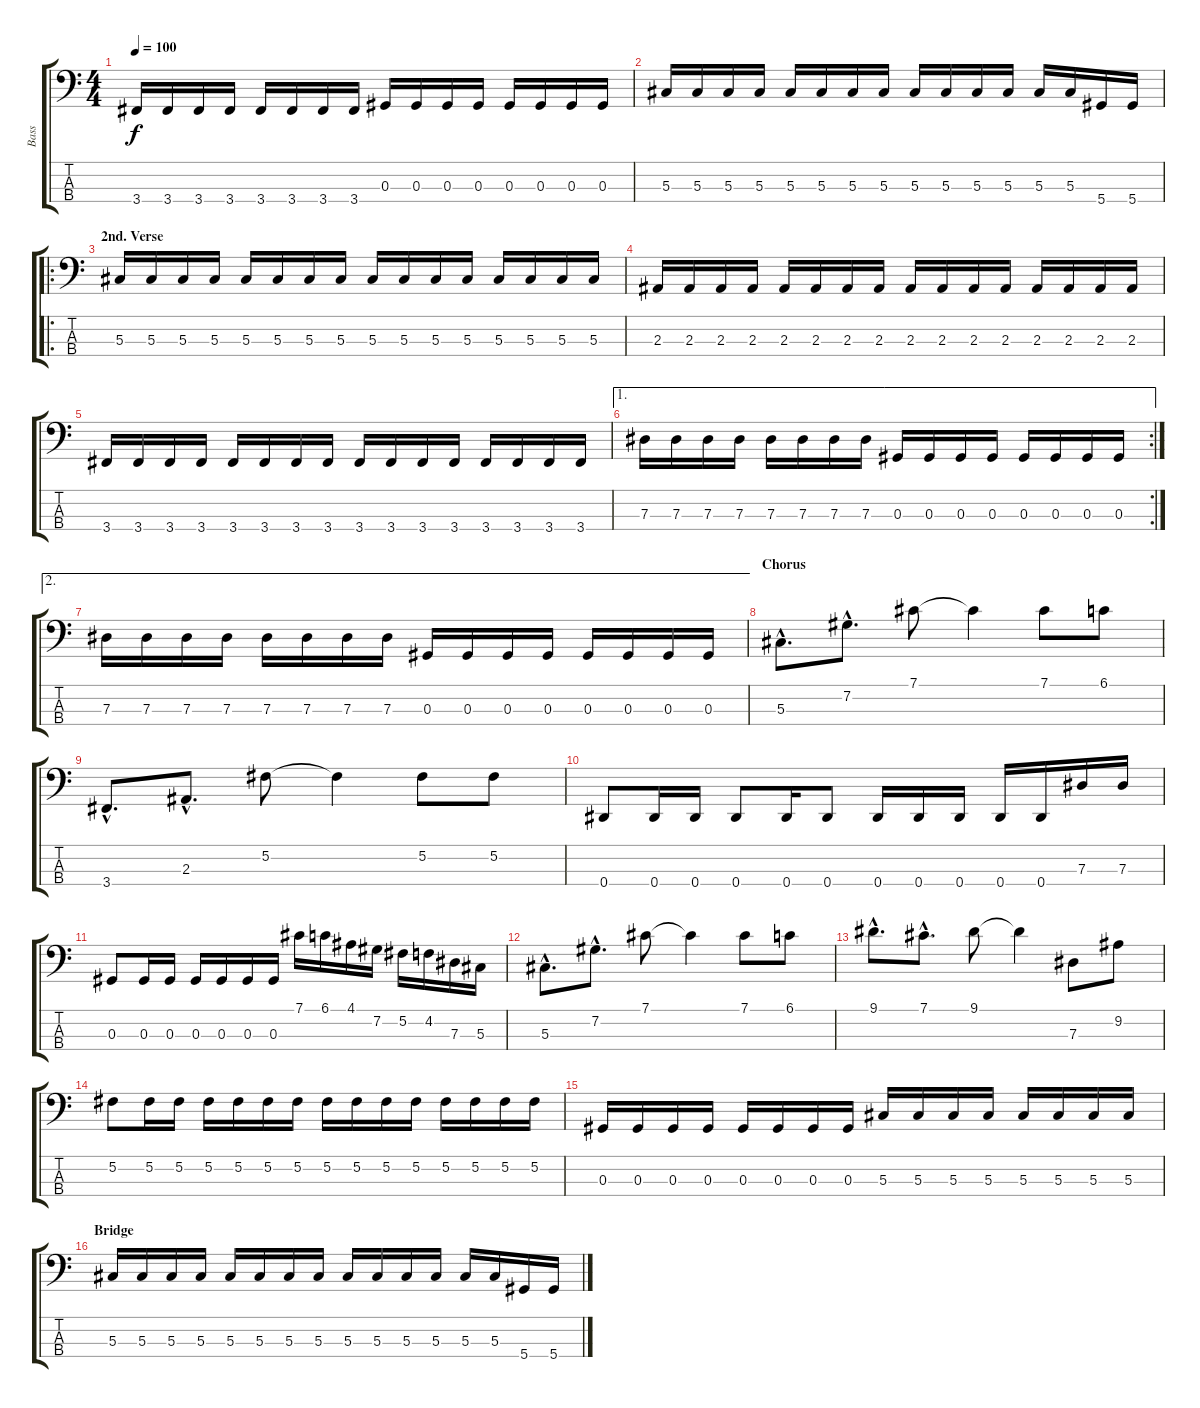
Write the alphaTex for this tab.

\track ("Bass" "Bass") {instrument electricbasspick}
\staff {score tabs}
\tuning (Gb2 Db2 Ab1 Eb1) {hide}
\ts (4 4)
\tempo 100
\clef f4
\ks c
3.4.16{dy f} 3.4.16 3.4.16 3.4.16 3.4.16 3.4.16 3.4.16 3.4.16 0.3.16 0.3.16 0.3.16 0.3.16 0.3.16 0.3.16 0.3.16 0.3.16 |
5.3.16 5.3.16 5.3.16 5.3.16 5.3.16 5.3.16 5.3.16 5.3.16 5.3.16 5.3.16 5.3.16 5.3.16 5.3.16 5.3.16 5.4.16 5.4.16 |
\ro
\section ("" "2nd. Verse")
5.3.16 5.3.16 5.3.16 5.3.16 5.3.16 5.3.16 5.3.16 5.3.16 5.3.16 5.3.16 5.3.16 5.3.16 5.3.16 5.3.16 5.3.16 5.3.16 |
2.3.16 2.3.16 2.3.16 2.3.16 2.3.16 2.3.16 2.3.16 2.3.16 2.3.16 2.3.16 2.3.16 2.3.16 2.3.16 2.3.16 2.3.16 2.3.16 |
3.4.16 3.4.16 3.4.16 3.4.16 3.4.16 3.4.16 3.4.16 3.4.16 3.4.16 3.4.16 3.4.16 3.4.16 3.4.16 3.4.16 3.4.16 3.4.16 |
\ae 1
\rc 2
7.3.16 7.3.16 7.3.16 7.3.16 7.3.16 7.3.16 7.3.16 7.3.16 0.3.16 0.3.16 0.3.16 0.3.16 0.3.16 0.3.16 0.3.16 0.3.16 |
\ae 2
7.3.16 7.3.16 7.3.16 7.3.16 7.3.16 7.3.16 7.3.16 7.3.16 0.3.16 0.3.16 0.3.16 0.3.16 0.3.16 0.3.16 0.3.16 0.3.16 |
\section ("" "Chorus")
5.3{hac}.8{d} 7.2{hac}.8{d} 7.1.8 7.1{t}.4 7.1.8 6.1.8 |
3.4{hac}.8{d} 2.3{hac}.8{d} 5.2.8 5.2{t}.4 5.2.8 5.2.8 |
0.4.8 0.4.16 0.4.16 0.4.8 0.4.16 0.4.8 0.4.16 0.4.16 0.4.16 0.4.16 0.4.16 7.3.16 7.3.16 |
0.3.8 0.3.16 0.3.16 0.3.16 0.3.16 0.3.16 0.3.16 7.1.16 6.1.16 4.1.16 7.2.16 5.2.16 4.2.16 7.3.16 5.3.16 |
5.3{hac}.8{d} 7.2{hac}.8{d} 7.1.8 7.1{t}.4 7.1.8 6.1.8 |
9.1{hac}.8{d} 7.1{hac}.8{d} 9.1.8 9.1{t}.4 7.3.8 9.2.8 |
5.2.8 5.2.16 5.2.16 5.2.16 5.2.16 5.2.16 5.2.16 5.2.16 5.2.16 5.2.16 5.2.16 5.2.16 5.2.16 5.2.16 5.2.16 |
0.3.16 0.3.16 0.3.16 0.3.16 0.3.16 0.3.16 0.3.16 0.3.16 5.3.16 5.3.16 5.3.16 5.3.16 5.3.16 5.3.16 5.3.16 5.3.16 |
\section ("" "Bridge")
5.3.16 5.3.16 5.3.16 5.3.16 5.3.16 5.3.16 5.3.16 5.3.16 5.3.16 5.3.16 5.3.16 5.3.16 5.3.16 5.3.16 5.4.16 5.4.16
